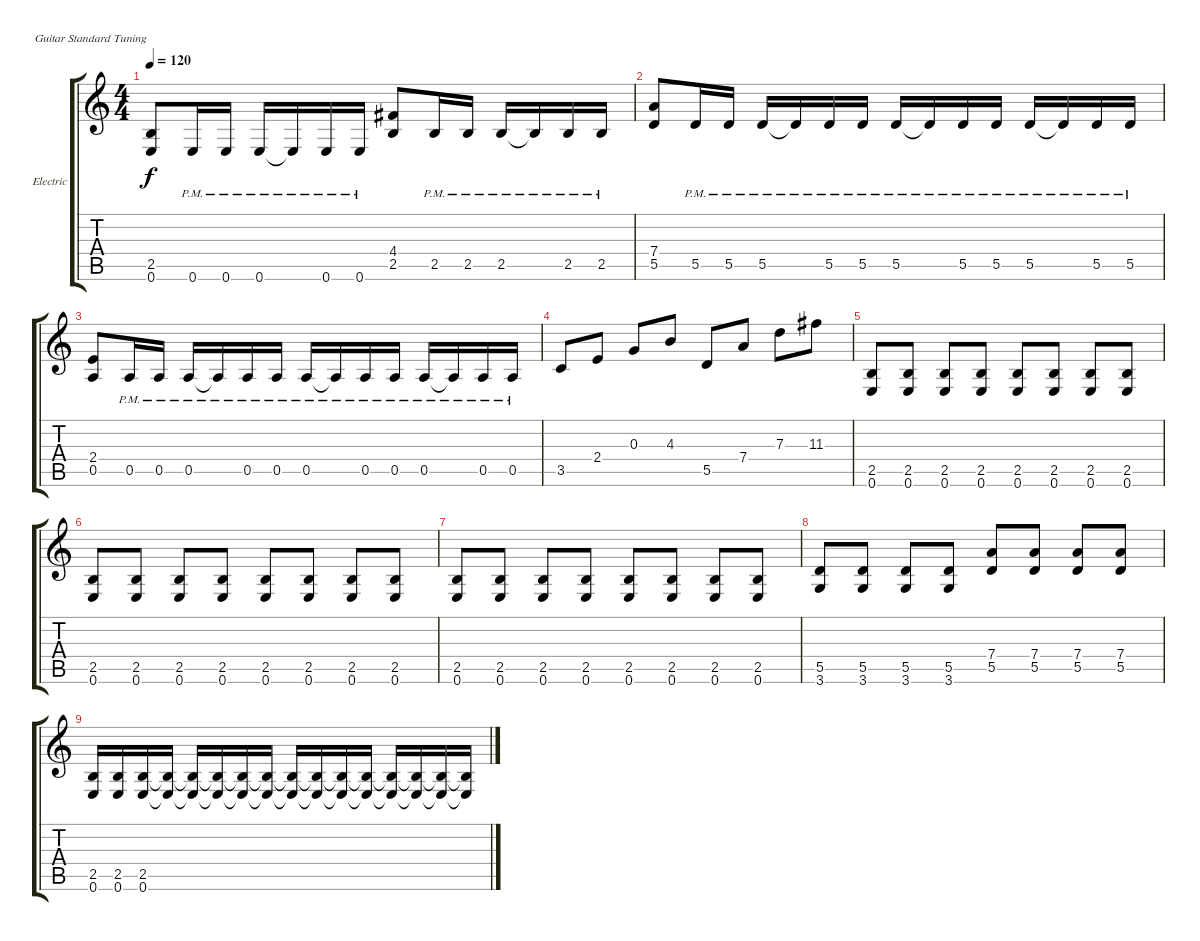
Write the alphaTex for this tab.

\defaultSystemsLayout 4
\bracketExtendMode groupsimilarinstruments
\firstSystemTrackNameOrientation horizontal
\otherSystemsTrackNameOrientation horizontal
\track ("Electric Guitar" "Electric") {instrument distortionguitar}
\staff {score tabs}
\tuning (E4 B3 G3 D3 A2 E2)
\ts (4 4)
\tempo 120
\clef g2
\ks c
(0.6 2.5).8{dy f} 0.6{pm}.16 0.6{pm}.16 0.6{pm}.16 0.6{pm t}.16 0.6{pm}.16 0.6{pm}.16 (2.5 4.4).8 2.5{pm}.16 2.5{pm}.16 2.5{pm}.16 2.5{pm t}.16 2.5{pm}.16 2.5{pm}.16 |
(5.5 7.4).8 5.5{pm}.16 5.5{pm}.16 5.5{pm}.16 5.5{pm t}.16 5.5{pm}.16 5.5{pm}.16 5.5{pm}.16 5.5{pm t}.16 5.5{pm}.16 5.5{pm}.16 5.5{pm}.16 5.5{pm t}.16 5.5{pm}.16 5.5{pm}.16 |
(0.5 2.4).8 0.5{pm}.16 0.5{pm}.16 0.5{pm}.16 0.5{pm t}.16 0.5{pm}.16 0.5{pm}.16 0.5{pm}.16 0.5{pm t}.16 0.5{pm}.16 0.5{pm}.16 0.5{pm}.16 0.5{pm t}.16 0.5{pm}.16 0.5{pm}.16 |
3.5.8 2.4.8 0.3.8 4.3.8 5.5.8 7.4.8 7.3.8 11.3.8 |
(2.5 0.6).8 (0.6 2.5).8 (2.5 0.6).8 (2.5 0.6).8 (2.5 0.6).8 (0.6 2.5).8 (2.5 0.6).8 (0.6 2.5).8 |
(2.5 0.6).8 (0.6 2.5).8 (2.5 0.6).8 (2.5 0.6).8 (2.5 0.6).8 (0.6 2.5).8 (2.5 0.6).8 (0.6 2.5).8 |
(2.5 0.6).8 (0.6 2.5).8 (2.5 0.6).8 (2.5 0.6).8 (2.5 0.6).8 (0.6 2.5).8 (2.5 0.6).8 (0.6 2.5).8 |
(5.5 3.6).8 (3.6 5.5).8 (5.5 3.6).8 (5.5 3.6).8 (5.5 7.4).8 (5.5 7.4).8 (5.5 7.4).8 (5.5 7.4).8 |
(0.6 2.5).16 (2.5 0.6).16 (2.5 0.6).16 (2.5{t} 0.6{t}).16 (2.5{t} 0.6{t}).16 (2.5{t} 0.6{t}).16 (2.5{t} 0.6{t}).16 (2.5{t} 0.6{t}).16 (2.5{t} 0.6{t}).16 (2.5{t} 0.6{t}).16 (2.5{t} 0.6{t}).16 (2.5{t} 0.6{t}).16 (2.5{t} 0.6{t}).16 (2.5{t} 0.6{t}).16 (2.5{t} 0.6{t}).16 (2.5{t} 0.6{t}).16
